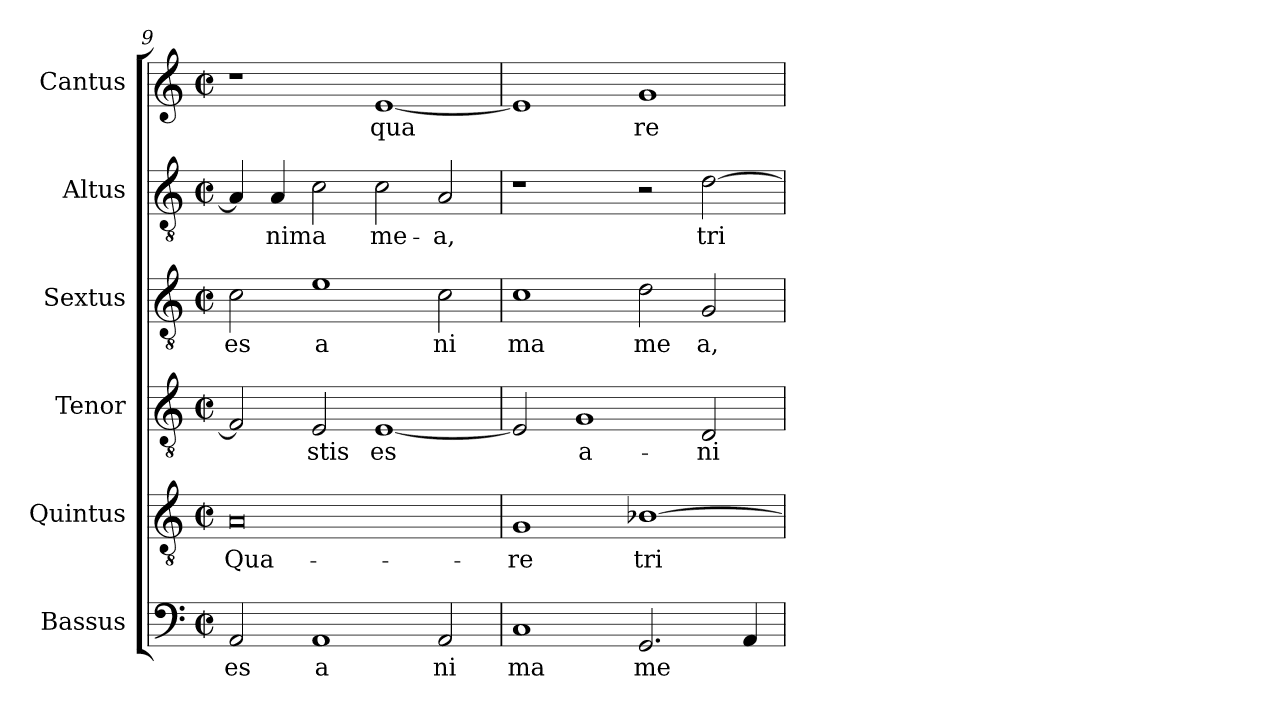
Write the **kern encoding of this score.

**kern	**text	**kern	**text	**kern	**text	**kern	**text	**kern	**text	**kern	**text
*part6	*part6	*part5	*part5	*part4	*part4	*part3	*part3	*part2	*part2	*part1	*part1
*staff6	*staff6	*staff5	*staff5	*staff4	*staff4	*staff3	*staff3	*staff2	*staff2	*staff1	*staff1
*I"Bassus	*	*I"Quintus	*	*I"Tenor	*	*I"Sextus	*	*I"Altus	*	*I"Cantus	*
*clefF4	*	*clefGv2	*	*clefGv2	*	*clefGv2	*	*clefGv2	*	*clefG2	*
*k[]	*	*k[]	*	*k[]	*	*k[]	*	*k[]	*	*k[]	*
*C:	*	*C:	*	*C:	*	*C:	*	*C:	*	*C:	*
*M2/2	*	*M2/2	*	*M2/2	*	*M2/2	*	*M2/2	*	*M2/2	*
*met(c|)	*	*met(c|)	*	*met(c|)	*	*met(c|)	*	*met(c|)	*	*met(c|)	*
=9	=9	=9	=9	=9	=9	=9	=9	=9	=9	=9	=9
!	!LO:LY:b	!	!LO:LY:b:cj	!	!LO:LY:b:cj	!	!LO:LY:b:cj	!	!LO:LY:b:cj	!	!
2AA/	es	0A	Qua-	2F/]	--	2c\	es	4A/]	--	1r	.
!	!	!	!	!	!	!	!	!	!LO:LY:b:cj	!	!
.	.	.	.	.	.	.	.	4A/	-nima	.	.
!	!LO:LY:b	!	!	!	!LO:LY:b:cj	!	!LO:LY:b:cj	!	!LO:LY:b:cj	!	!
1AA	a	.	.	2E/	-stis	1e	a	2c\	.	.	.
!	!	!	!	!	!LO:LY:b:cj	!	!	!	!LO:LY:b:cj	!	!LO:LY:b
.	.	.	.	[<1E	es	.	.	2c\	me-	[<1e	qua
!	!LO:LY:b	!	!	!	!	!	!LO:LY:b:cj	!	!LO:LY:b:cj	!	!
2AA/	ni	.	.	.	.	2c\	ni	2A/	-a,	.	.
=10	=10	=10	=10	=10	=10	=10	=10	=10	=10	=10	=10
!	!LO:LY:b	!	!LO:LY:b:cj	!	!LO:LY:b:cj	!	!LO:LY:b:cj	!	!	!	!LO:LY:b
1C	ma	1G	-re	2E/]	.	1c	ma	1r	.	1e]	.
!	!	!	!	!	!LO:LY:b:cj	!	!	!	!	!	!
.	.	.	.	1G	a-	.	.	.	.	.	.
!	!LO:LY:b	!	!LO:LY:b:cj	!	!	!	!LO:LY:b:cj	!	!	!	!LO:LY:b
2.GG/	me	[>1B-X	tri-	.	.	2d\	me	2r	.	1g	re
!	!	!	!	!	!LO:LY:b:cj	!	!LO:LY:b:cj	!	!LO:LY:b:cj	!	!
.	.	.	.	2D/	-ni-	2G/	a,	[>2d\	tri-	.	.
!	!LO:LY:b	!	!	!	!	!	!	!	!	!	!
4AA/	.	.	.	.	.	.	.	.	.	.	.
=	=	=	=	=	=	=	=	=	=	=	=
*-	*-	*-	*-	*-	*-	*-	*-	*-	*-	*-	*-
